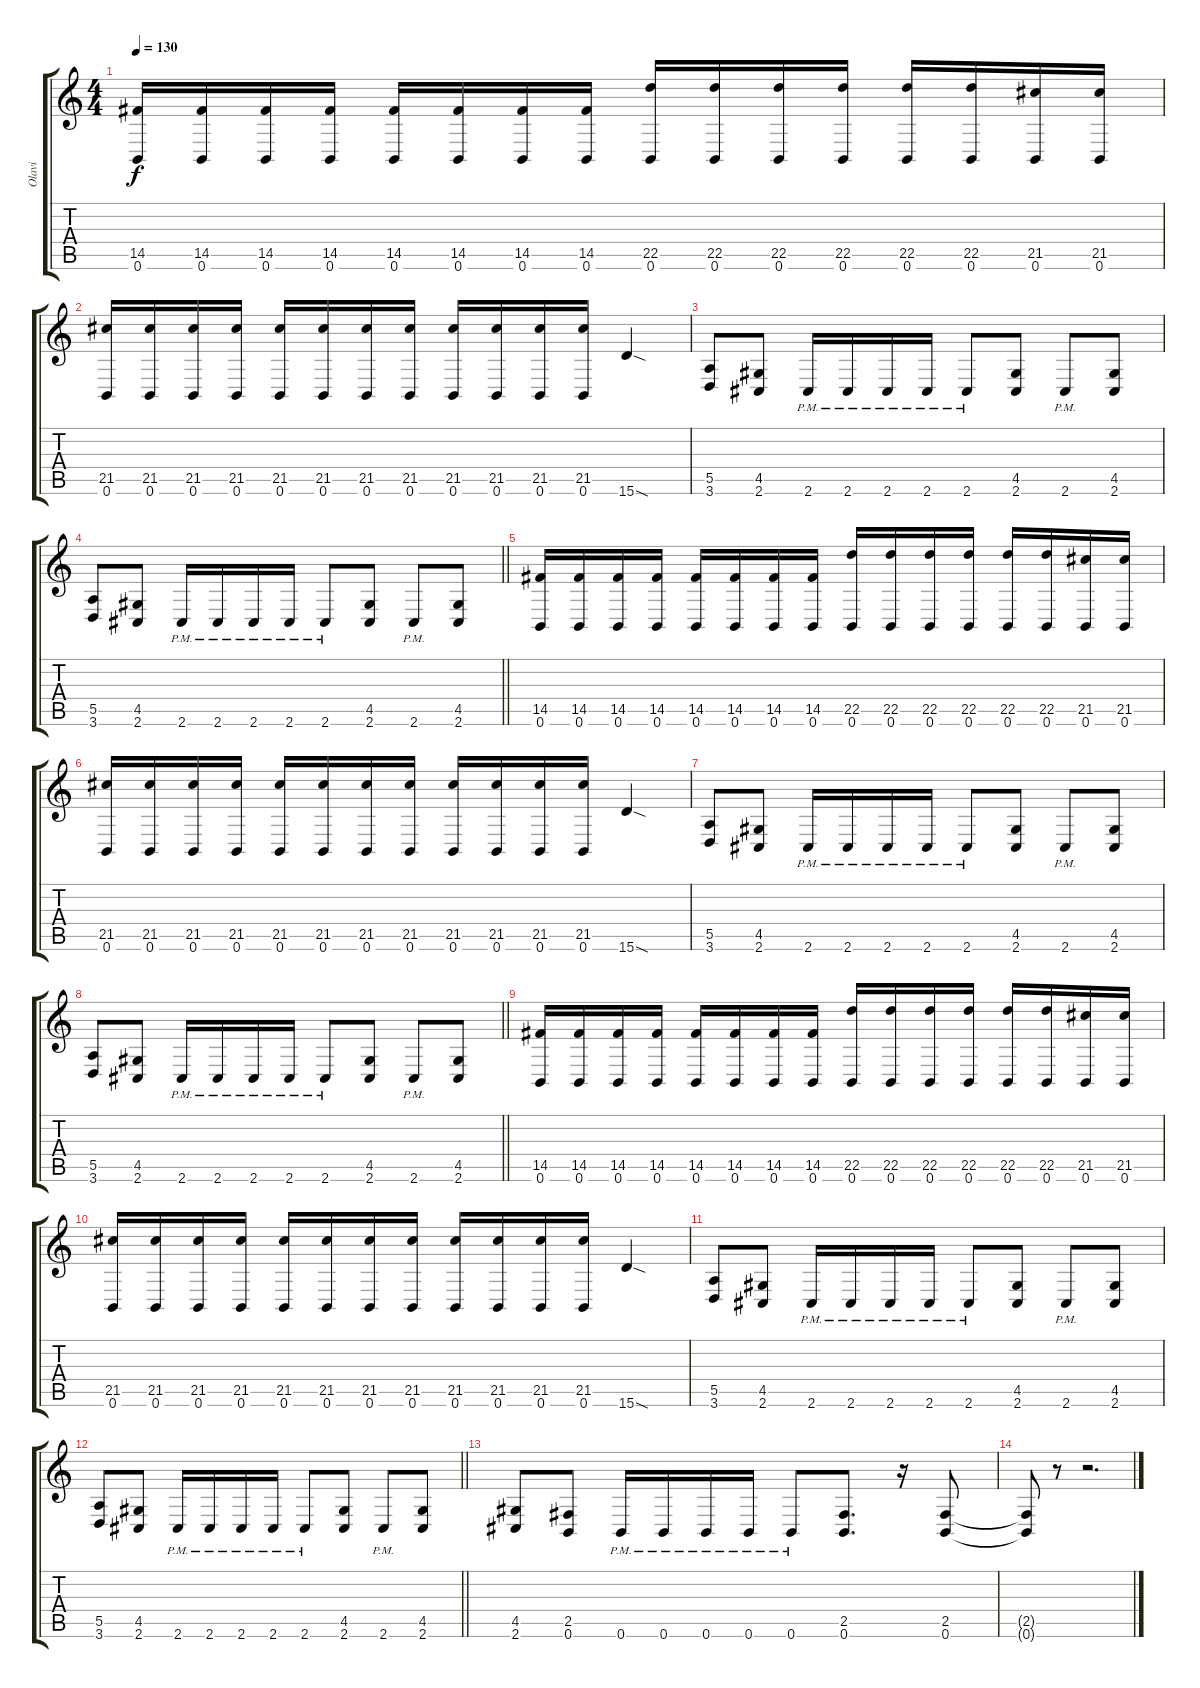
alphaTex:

\track ("Olavi" "Olavi") {instrument distortionguitar}
\staff {score tabs}
\tuning (B3 Gb3 D3 A2 E2 B1) {hide}
\ts (4 4)
\section ("" "")
\tempo 130
\clef g2
\ks c
(14.5 0.6).16{dy f} (14.5 0.6).16 (14.5 0.6).16 (14.5 0.6).16 (14.5 0.6).16 (14.5 0.6).16 (14.5 0.6).16 (14.5 0.6).16 (22.5 0.6).16 (22.5 0.6).16 (22.5 0.6).16 (22.5 0.6).16 (22.5 0.6).16 (22.5 0.6).16 (21.5 0.6).16 (21.5 0.6).16 |
(21.5 0.6).16 (21.5 0.6).16 (21.5 0.6).16 (21.5 0.6).16 (21.5 0.6).16 (21.5 0.6).16 (21.5 0.6).16 (21.5 0.6).16 (21.5 0.6).16 (21.5 0.6).16 (21.5 0.6).16 (21.5 0.6).16 15.6{sod}.4 |
(5.5 3.6).8 (4.5 2.6).8 2.6{pm}.16 2.6{pm}.16 2.6{pm}.16 2.6{pm}.16 2.6{pm}.8 (4.5 2.6).8 2.6{pm}.8 (4.5 2.6).8 |
\barLineRight lightlight
(5.5 3.6).8 (4.5 2.6).8 2.6{pm}.16 2.6{pm}.16 2.6{pm}.16 2.6{pm}.16 2.6{pm}.8 (4.5 2.6).8 2.6{pm}.8 (4.5 2.6).8 |
\section ("" "")
(14.5 0.6).16 (14.5 0.6).16 (14.5 0.6).16 (14.5 0.6).16 (14.5 0.6).16 (14.5 0.6).16 (14.5 0.6).16 (14.5 0.6).16 (22.5 0.6).16 (22.5 0.6).16 (22.5 0.6).16 (22.5 0.6).16 (22.5 0.6).16 (22.5 0.6).16 (21.5 0.6).16 (21.5 0.6).16 |
(21.5 0.6).16 (21.5 0.6).16 (21.5 0.6).16 (21.5 0.6).16 (21.5 0.6).16 (21.5 0.6).16 (21.5 0.6).16 (21.5 0.6).16 (21.5 0.6).16 (21.5 0.6).16 (21.5 0.6).16 (21.5 0.6).16 15.6{sod}.4 |
(5.5 3.6).8 (4.5 2.6).8 2.6{pm}.16 2.6{pm}.16 2.6{pm}.16 2.6{pm}.16 2.6{pm}.8 (4.5 2.6).8 2.6{pm}.8 (4.5 2.6).8 |
\barLineRight lightlight
(5.5 3.6).8 (4.5 2.6).8 2.6{pm}.16 2.6{pm}.16 2.6{pm}.16 2.6{pm}.16 2.6{pm}.8 (4.5 2.6).8 2.6{pm}.8 (4.5 2.6).8 |
\section ("" "")
(14.5 0.6).16 (14.5 0.6).16 (14.5 0.6).16 (14.5 0.6).16 (14.5 0.6).16 (14.5 0.6).16 (14.5 0.6).16 (14.5 0.6).16 (22.5 0.6).16 (22.5 0.6).16 (22.5 0.6).16 (22.5 0.6).16 (22.5 0.6).16 (22.5 0.6).16 (21.5 0.6).16 (21.5 0.6).16 |
(21.5 0.6).16 (21.5 0.6).16 (21.5 0.6).16 (21.5 0.6).16 (21.5 0.6).16 (21.5 0.6).16 (21.5 0.6).16 (21.5 0.6).16 (21.5 0.6).16 (21.5 0.6).16 (21.5 0.6).16 (21.5 0.6).16 15.6{sod}.4 |
(5.5 3.6).8 (4.5 2.6).8 2.6{pm}.16 2.6{pm}.16 2.6{pm}.16 2.6{pm}.16 2.6{pm}.8 (4.5 2.6).8 2.6{pm}.8 (4.5 2.6).8 |
\barLineRight lightlight
(5.5 3.6).8 (4.5 2.6).8 2.6{pm}.16 2.6{pm}.16 2.6{pm}.16 2.6{pm}.16 2.6{pm}.8 (4.5 2.6).8 2.6{pm}.8 (4.5 2.6).8 |
\section ("" "")
(4.5 2.6).8 (2.5 0.6).8 0.6{pm}.16 0.6{pm}.16 0.6{pm}.16 0.6{pm}.16 0.6{pm}.8 (2.5 0.6).8{d} r.16 (2.5 0.6).8 |
(2.5{t} 0.6{t}).8 r.8 r.2{d}
